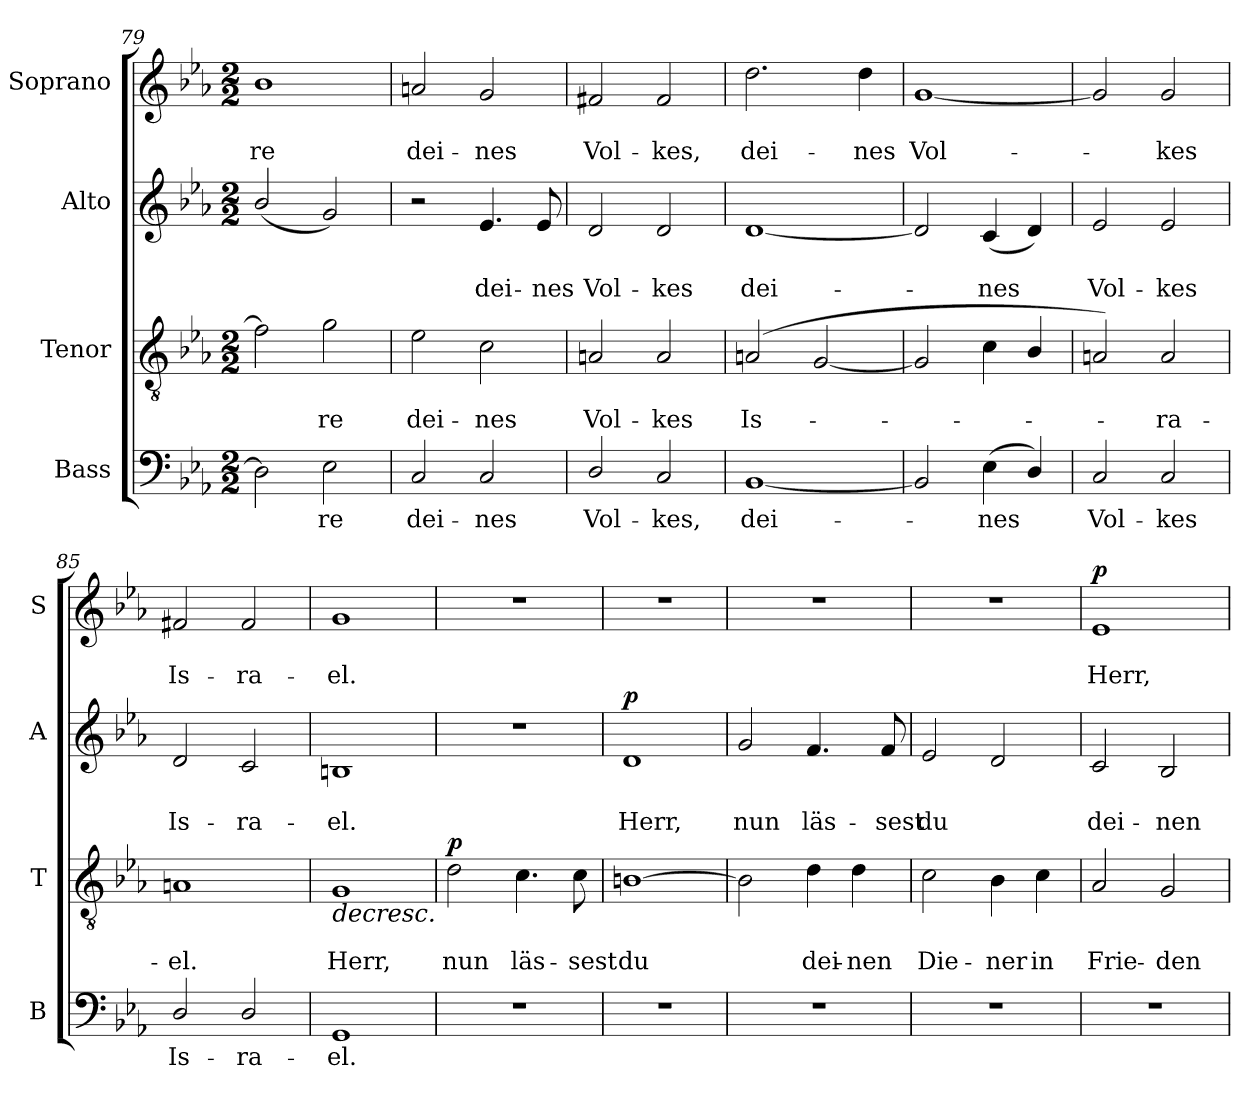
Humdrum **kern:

**kern	**text	**kern	**text	**text	**dynam	**kern	**text	**text	**dynam	**kern	**text	**text	**dynam
*part4	*part4	*part3	*part3	*part3	*part3	*part2	*part2	*part2	*part2	*part1	*part1	*part1	*part1
*staff4	*staff4	*staff3	*staff3	*staff3	*staff3	*staff2	*staff2	*staff2	*staff2	*staff1	*staff1	*staff1	*staff1
*I"Bass	*	*I"Tenor	*	*	*	*I"Alto	*	*	*	*I"Soprano	*	*	*
*I'B	*	*I'T	*	*	*	*I'A	*	*	*	*I'S	*	*	*
*clefF4	*	*clefGv2	*	*	*	*clefG2	*	*	*	*clefG2	*	*	*
*k[b-e-a-]	*	*k[b-e-a-]	*	*	*	*k[b-e-a-]	*	*	*	*k[b-e-a-]	*	*	*
*E-:	*	*E-:	*	*	*	*E-:	*	*	*	*E-:	*	*	*
*M2/2	*	*M2/2	*	*	*	*M2/2	*	*	*	*M2/2	*	*	*
=79	=79	=79	=79	=79	=79	=79	=79	=79	=79	=79	=79	=79	=79
!	!	!	!	!	!	!	!	!	!	!	!	!LO:LY:b	!
2D\]	.	2f\]	.	.	.	(<2b-/	.	.	.	1b-	.	-re	.
!	!LO:LY:b	!	!	!LO:LY:b	!	!	!	!	!	!	!	!	!
2E-\	-re	2g\	.	-re	.	2g/)	.	.	.	.	.	.	.
=80	=80	=80	=80	=80	=80	=80	=80	=80	=80	=80	=80	=80	=80
!	!LO:LY:b	!	!	!LO:LY:b	!	!	!	!	!	!	!	!LO:LY:b	!
2C/	dei-	2e-\	.	dei-	.	2r	.	.	.	2an/	.	dei-	.
!	!LO:LY:b	!	!	!LO:LY:b	!	!	!	!LO:LY:b	!	!	!	!LO:LY:b	!
2C/	-nes	2c\	.	-nes	.	4.e-/	.	dei-	.	2g/	.	-nes	.
!	!	!	!	!	!	!	!	!LO:LY:b	!	!	!	!	!
.	.	.	.	.	.	8e-/	.	-nes	.	.	.	.	.
=81	=81	=81	=81	=81	=81	=81	=81	=81	=81	=81	=81	=81	=81
!	!LO:LY:b	!	!	!LO:LY:b	!	!	!	!LO:LY:b	!	!	!	!LO:LY:b	!
2D/	Vol-	2An/	.	Vol-	.	2d/	.	Vol-	.	2f#X/	.	Vol-	.
!	!LO:LY:b	!	!	!LO:LY:b	!	!	!	!LO:LY:b	!	!	!	!LO:LY:b	!
2C/	-kes,	2A/	.	-kes	.	2d/	.	-kes	.	2f#/	.	-kes,	.
=82	=82	=82	=82	=82	=82	=82	=82	=82	=82	=82	=82	=82	=82
!	!LO:LY:b	!	!	!LO:LY:b	!	!	!	!LO:LY:b	!	!	!	!LO:LY:b	!
[1BB-	dei-	(<2An/	.	Is-	.	[1d	.	dei-	.	2.dd\	.	dei-	.
.	.	[2G/	.	.	.	.	.	.	.	.	.	.	.
!	!	!	!	!	!	!	!	!	!	!	!	!LO:LY:b	!
.	.	.	.	.	.	.	.	.	.	4dd\	.	-nes	.
=83	=83	=83	=83	=83	=83	=83	=83	=83	=83	=83	=83	=83	=83
!	!	!	!	!	!	!	!	!	!	!	!	!LO:LY:b	!
2BB-/]	.	2G/]	.	.	.	2d/]	.	.	.	[1g	.	Vol-	.
!	!LO:LY:b	!	!	!	!	!	!	!LO:LY:b	!	!	!	!	!
(<4E-\	-nes	4c\	.	.	.	(<4c/	.	-nes	.	.	.	.	.
4D/)	.	4B-/	.	.	.	4d/)	.	.	.	.	.	.	.
!!LO:LB:g=z
=84	=84	=84	=84	=84	=84	=84	=84	=84	=84	=84	=84	=84	=84
!	!LO:LY:b	!	!	!	!	!	!	!LO:LY:b	!	!	!	!	!
2C/	Vol-	2An/)	.	.	.	2e-/	.	Vol-	.	2g/]	.	.	.
!	!LO:LY:b	!	!	!LO:LY:b	!	!	!	!LO:LY:b	!	!	!	!LO:LY:b	!
2C/	-kes	2A/	.	-ra-	.	2e-/	.	-kes	.	2g/	.	-kes	.
=85	=85	=85	=85	=85	=85	=85	=85	=85	=85	=85	=85	=85	=85
!	!LO:LY:b	!	!	!LO:LY:b	!	!	!	!LO:LY:b	!	!	!	!LO:LY:b	!
2D/	Is-	1An	.	-el.	.	2d/	.	Is-	.	2f#X/	.	Is-	.
!	!LO:LY:b	!	!	!	!	!	!	!LO:LY:b	!	!	!	!LO:LY:b	!
2D/	-ra-	.	.	.	.	2c/	.	-ra-	.	2f#/	.	-ra-	.
=86	=86	=86	=86	=86	=86	=86	=86	=86	=86	=86	=86	=86	=86
!	!LO:LY:b	!	!	!LO:LY:b	!LO:HP:b	!	!	!LO:LY:b	!	!	!	!LO:LY:b	!
1GG	-el.	1G	.	Herr,	>	1Bn	.	-el.	.	1g	.	-el.	.
=87	=87	=87	=87	=87	=87	=87	=87	=87	=87	=87	=87	=87	=87
!	!	!	!	!LO:LY:b	!LO:DY:a	!	!	!	!	!	!	!	!
1r	.	2d\	.	nun	p	1r	.	.	.	1r	.	.	.
!	!	!	!	!LO:LY:b	!	!	!	!	!	!	!	!	!
.	.	4.c\	.	läs-	]	.	.	.	.	.	.	.	.
!	!	!	!	!LO:LY:b	!	!	!	!	!	!	!	!	!
.	.	8c\	.	-sest	.	.	.	.	.	.	.	.	.
=88	=88	=88	=88	=88	=88	=88	=88	=88	=88	=88	=88	=88	=88
!	!	!	!	!LO:LY:b	!	!	!	!LO:LY:b	!LO:DY:a	!	!	!	!
1r	.	[1Bn	.	du	.	1d	.	Herr,	p	1r	.	.	.
=89	=89	=89	=89	=89	=89	=89	=89	=89	=89	=89	=89	=89	=89
!	!	!	!	!	!	!	!	!LO:LY:b	!	!	!	!	!
1r	.	2B\]	.	.	.	2g/	.	nun	.	1r	.	.	.
!	!	!	!	!LO:LY:b	!	!	!	!LO:LY:b	!	!	!	!	!
.	.	4d\	.	dei-	.	4.f/	.	läs-	.	.	.	.	.
!	!	!	!	!LO:LY:b	!	!	!	!	!	!	!	!	!
.	.	4d\	.	-nen	.	.	.	.	.	.	.	.	.
!	!	!	!	!	!	!	!	!LO:LY:b	!	!	!	!	!
.	.	.	.	.	.	8f/	.	-sest	.	.	.	.	.
=90	=90	=90	=90	=90	=90	=90	=90	=90	=90	=90	=90	=90	=90
!	!	!	!	!LO:LY:b	!	!	!	!LO:LY:b	!	!	!	!	!
1r	.	2c\	.	Die-	.	2e-/	.	du	.	1r	.	.	.
!	!	!	!	!LO:LY:b	!	!	!	!	!	!	!	!	!
.	.	4B-\	.	-ner	.	2d/	.	.	.	.	.	.	.
!	!	!	!	!LO:LY:b	!	!	!	!	!	!	!	!	!
.	.	4c\	.	in	.	.	.	.	.	.	.	.	.
=91	=91	=91	=91	=91	=91	=91	=91	=91	=91	=91	=91	=91	=91
!	!	!	!	!LO:LY:b	!	!	!	!LO:LY:b	!	!	!	!LO:LY:b	!LO:DY:a
1r	.	2A-/	.	Frie-	.	2c/	.	dei-	.	1e-	.	Herr,	p
!	!	!	!	!LO:LY:b	!	!	!	!LO:LY:b	!	!	!	!	!
.	.	2G/	.	-den	.	2B-/	.	-nen	.	.	.	.	.
=	=	=	=	=	=	=	=	=	=	=	=	=	=
*-	*-	*-	*-	*-	*-	*-	*-	*-	*-	*-	*-	*-	*-
